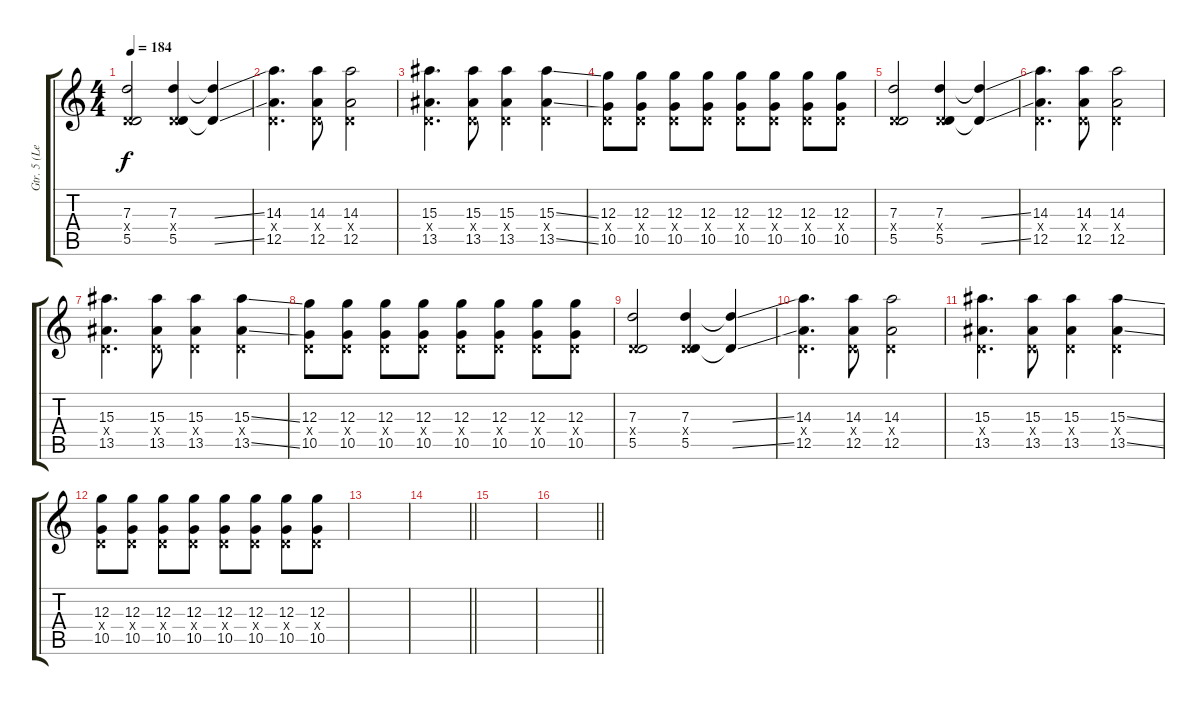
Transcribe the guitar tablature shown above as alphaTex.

\track ("Gtr. 5 (Lead)" "Gtr. 5 (Le") {instrument distortionguitar}
\staff {score tabs}
\tuning (E4 B3 G3 D3 A2 D2) {hide}
\ts (4 4)
\tempo 184
\clef g2
\ks c
(7.3 0.4{x} 5.5).2{dy f} (7.3 0.4{x} 5.5).4 (7.3{ss t} 5.5{ss t}).4 |
(14.3 0.4{x} 12.5).4{d} (14.3 0.4{x} 12.5).8 (14.3 0.4{x} 12.5).2 |
(15.3 0.4{x} 13.5).4{d} (15.3 0.4{x} 13.5).8 (15.3 0.4{x} 13.5).4 (15.3{ss} 0.4{x} 13.5{ss}).4 |
(12.3 0.4{x} 10.5).8 (12.3 0.4{x} 10.5).8 (12.3 0.4{x} 10.5).8 (12.3 0.4{x} 10.5).8 (12.3 0.4{x} 10.5).8 (12.3 0.4{x} 10.5).8 (12.3 0.4{x} 10.5).8 (12.3 0.4{x} 10.5).8 |
(7.3 0.4{x} 5.5).2 (7.3 0.4{x} 5.5).4 (7.3{ss t} 5.5{ss t}).4 |
(14.3 0.4{x} 12.5).4{d} (14.3 0.4{x} 12.5).8 (14.3 0.4{x} 12.5).2 |
(15.3 0.4{x} 13.5).4{d} (15.3 0.4{x} 13.5).8 (15.3 0.4{x} 13.5).4 (15.3{ss} 0.4{x} 13.5{ss}).4 |
(12.3 0.4{x} 10.5).8 (12.3 0.4{x} 10.5).8 (12.3 0.4{x} 10.5).8 (12.3 0.4{x} 10.5).8 (12.3 0.4{x} 10.5).8 (12.3 0.4{x} 10.5).8 (12.3 0.4{x} 10.5).8 (12.3 0.4{x} 10.5).8 |
(7.3 0.4{x} 5.5).2 (7.3 0.4{x} 5.5).4 (7.3{ss t} 5.5{ss t}).4 |
(14.3 0.4{x} 12.5).4{d} (14.3 0.4{x} 12.5).8 (14.3 0.4{x} 12.5).2 |
(15.3 0.4{x} 13.5).4{d} (15.3 0.4{x} 13.5).8 (15.3 0.4{x} 13.5).4 (15.3{ss} 0.4{x} 13.5{ss}).4 |
(12.3 0.4{x} 10.5).8 (12.3 0.4{x} 10.5).8 (12.3 0.4{x} 10.5).8 (12.3 0.4{x} 10.5).8 (12.3 0.4{x} 10.5).8 (12.3 0.4{x} 10.5).8 (12.3 0.4{x} 10.5).8 (12.3 0.4{x} 10.5).8 |
|
\barLineRight lightlight
|
|
\barLineRight lightlight
